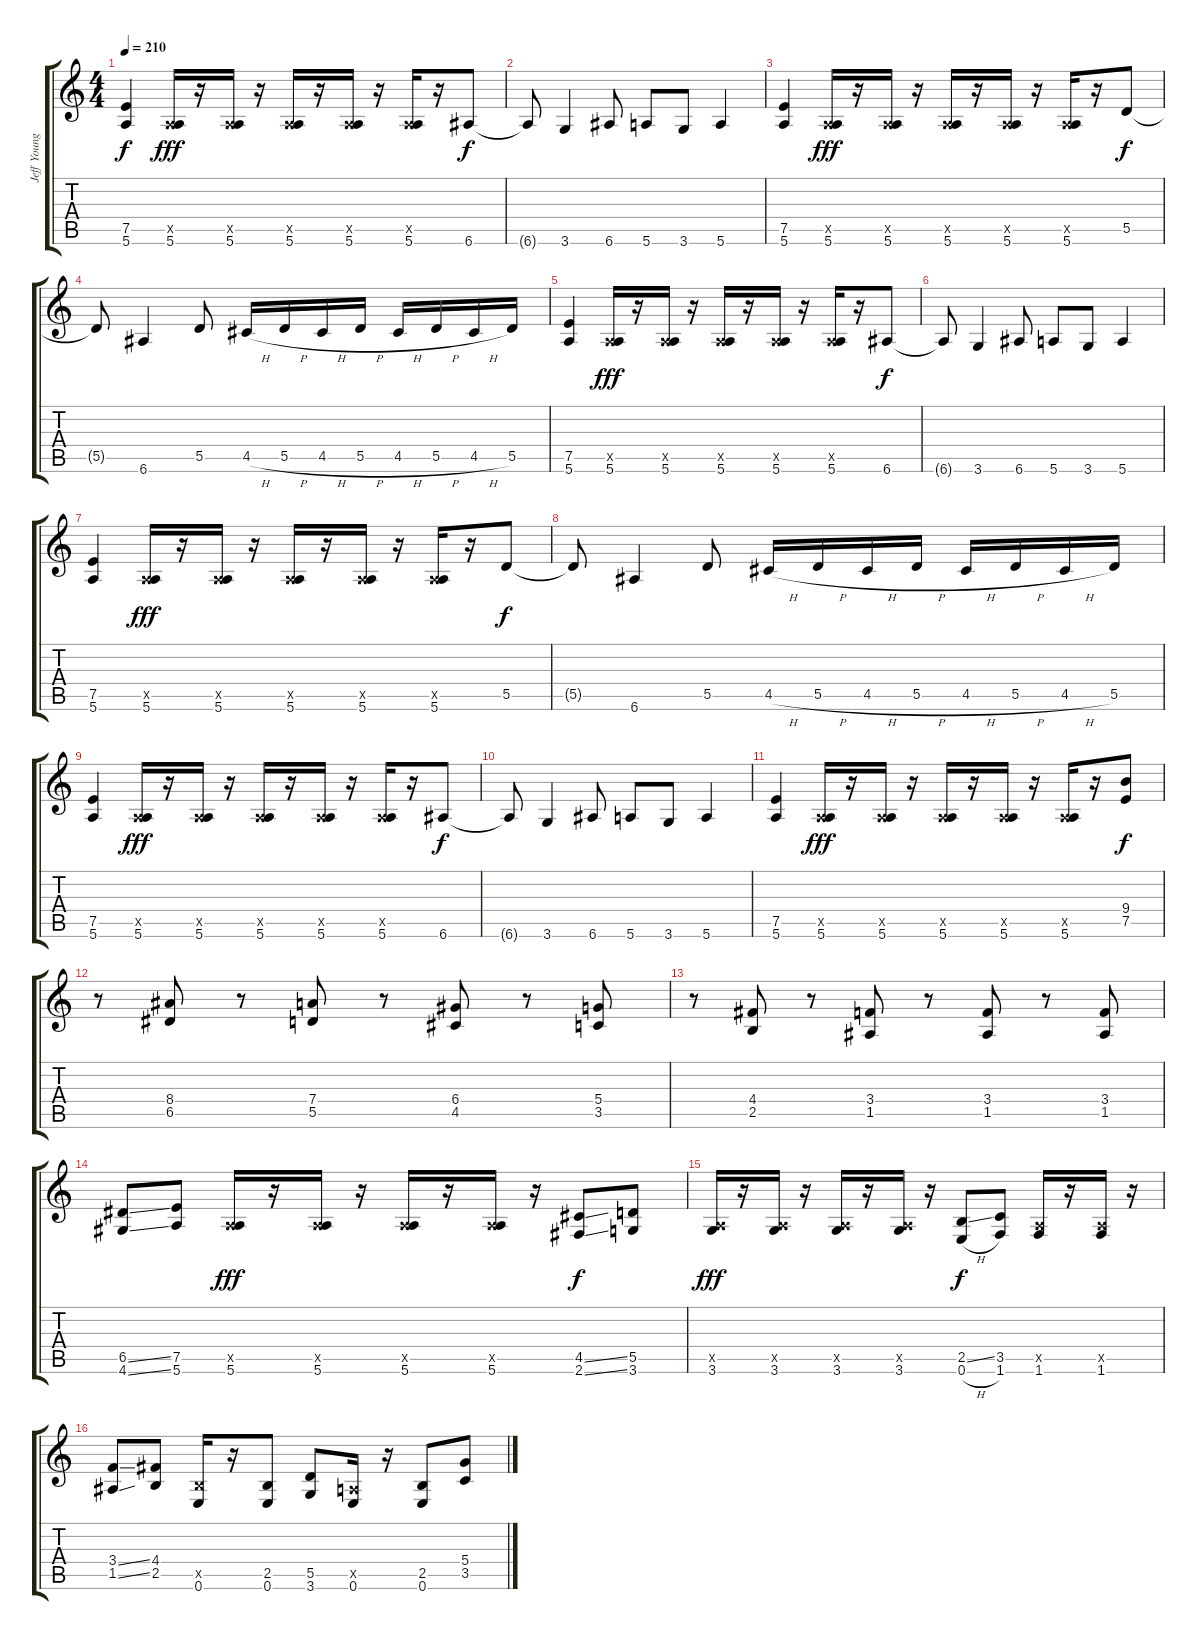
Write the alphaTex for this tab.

\track ("Jeff Young" "Jeff Young") {instrument distortionguitar}
\staff {score tabs}
\tuning (E4 B3 G3 D3 A2 E2) {hide}
\ts (4 4)
\tempo 210
\clef g2
\ks c
(7.5 5.6).4{dy f} (0.5{x} 5.6).16{dy fff} r.16 (0.5{x} 5.6).16 r.16 (0.5{x} 5.6).16 r.16 (0.5{x} 5.6).16 r.16 (0.5{x} 5.6).16 r.16 6.6.8{dy f} |
6.6{t}.8 3.6.4 6.6.8 5.6.8 3.6.8 5.6.4 |
(7.5 5.6).4 (0.5{x} 5.6).16{dy fff} r.16 (0.5{x} 5.6).16 r.16 (0.5{x} 5.6).16 r.16 (0.5{x} 5.6).16 r.16 (0.5{x} 5.6).16 r.16 5.5.8{dy f} |
5.5{t}.8 6.6.4 5.5.8 4.5{h}.16 5.5{h}.16 4.5{h}.16 5.5{h}.16 4.5{h}.16 5.5{h}.16 4.5{h}.16 5.5.16 |
(7.5 5.6).4 (0.5{x} 5.6).16{dy fff} r.16 (0.5{x} 5.6).16 r.16 (0.5{x} 5.6).16 r.16 (0.5{x} 5.6).16 r.16 (0.5{x} 5.6).16 r.16 6.6.8{dy f} |
6.6{t}.8 3.6.4 6.6.8 5.6.8 3.6.8 5.6.4 |
(7.5 5.6).4 (0.5{x} 5.6).16{dy fff} r.16 (0.5{x} 5.6).16 r.16 (0.5{x} 5.6).16 r.16 (0.5{x} 5.6).16 r.16 (0.5{x} 5.6).16 r.16 5.5.8{dy f} |
5.5{t}.8 6.6.4 5.5.8 4.5{h}.16 5.5{h}.16 4.5{h}.16 5.5{h}.16 4.5{h}.16 5.5{h}.16 4.5{h}.16 5.5.16 |
(7.5 5.6).4 (0.5{x} 5.6).16{dy fff} r.16 (0.5{x} 5.6).16 r.16 (0.5{x} 5.6).16 r.16 (0.5{x} 5.6).16 r.16 (0.5{x} 5.6).16 r.16 6.6.8{dy f} |
6.6{t}.8 3.6.4 6.6.8 5.6.8 3.6.8 5.6.4 |
(7.5 5.6).4 (0.5{x} 5.6).16{dy fff} r.16 (0.5{x} 5.6).16 r.16 (0.5{x} 5.6).16 r.16 (0.5{x} 5.6).16 r.16 (0.5{x} 5.6).16 r.16 (9.4 7.5).8{dy f} |
r.8 (8.4 6.5).8 r.8 (7.4 5.5).8 r.8 (6.4 4.5).8 r.8 (5.4 3.5).8 |
r.8 (4.4 2.5).8 r.8 (3.4 1.5).8 r.8 (3.4 1.5).8 r.8 (3.4 1.5).8 |
(6.5{ss} 4.6{ss}).8 (7.5 5.6).8 (0.5{x} 5.6).16{dy fff} r.16 (0.5{x} 5.6).16 r.16 (0.5{x} 5.6).16 r.16 (0.5{x} 5.6).16 r.16 (4.5{ss} 2.6{ss}).8{dy f} (5.5 3.6).8 |
(0.5{x} 3.6).16{dy fff} r.16 (0.5{x} 3.6).16 r.16 (0.5{x} 3.6).16 r.16 (0.5{x} 3.6).16 r.16 (2.5{ss} 0.6{h}).8{dy f} (3.5 1.6).8 (0.5{x} 1.6).16 r.16 (0.5{x} 1.6).16 r.16 |
(3.4{ss} 1.5{ss}).8 (4.4 2.5).8 (2.5{x} 0.6).16 r.16 (2.5 0.6).8 (5.5 3.6).8 (0.5{x} 0.6).16 r.16 (2.5 0.6).8 (5.4 3.5).8
